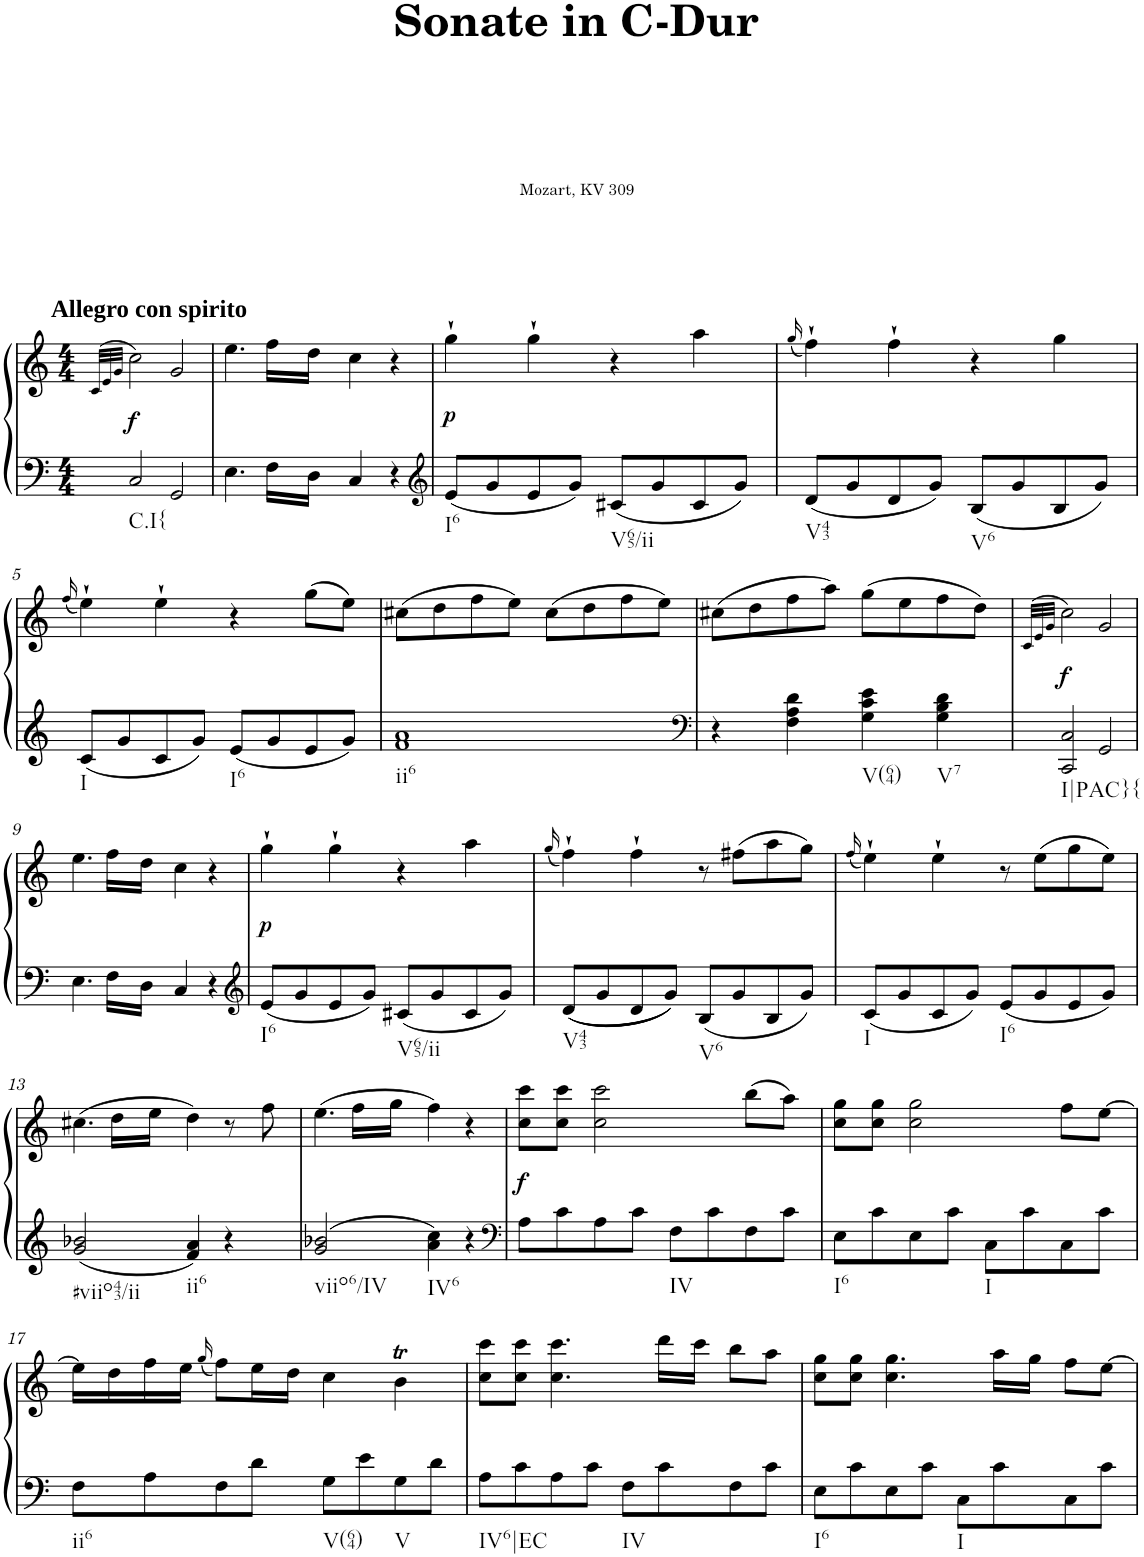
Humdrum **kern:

**kern	**kern	**dynam
*part1	*part1	*part1
*staff2	*staff1	*staff1/2
*I"Klavier linke Hand	*	*
*clefF4	*clefG2	*
*k[]	*k[]	*
*M4/4	*M4/4	*
=1	=1	=1
.	(>32qc/LLL	.
.	32qe/	.
.	32qg/JJJ	.
!	!LO:TX:a:B:t=Allegro con spirito	!
!LO:TX:b:t=C.I{	!	!
!	!	!LO:DY:b
2C/	2cc\)	f
2GG/	2g/	.
=2	=2	=2
4.E\	4.ee\	.
16F\LL	16ff\LL	.
16D\JJ	16dd\JJ	.
4C/	4cc\	.
4r	4r	.
=3	=3	=3
*clefG2	*	*
!LO:TX:b:t=I6	!	!
!	!	!LO:DY:b
8e/L	4gg`\	p
8g/	.	.
8e/	4gg`\	.
8g/J	.	.
!LO:TX:b:t=V65/ii	!	!
8c#X/L	4r	.
8g/	.	.
8c#/	4aa\	.
8g/J	.	.
=4	=4	=4
.	(16qgg/	.
!LO:TX:b:t=V43	!	!
8d/L	4ff`\)	.
8g/	.	.
8d/	4ff`\	.
8g/J	.	.
!LO:TX:b:t=V6	!	!
8B/L	4r	.
8g/	.	.
8B/	4gg\	.
8g/J	.	.
!!LO:LB:g=z
=5	=5	=5
.	(16qff/	.
!LO:TX:b:t=I	!	!
8c/L	4ee`\)	.
8g/	.	.
8c/	4ee`\	.
8g/J	.	.
!LO:TX:b:t=I6	!	!
8e/L	4r	.
8g/	.	.
8e/	(8gg\L	.
8g/J	8ee\J)	.
=6	=6	=6
!LO:TX:b:t=ii6	!	!
1f 1a	(8cc#X\L	.
.	8dd\	.
.	8ff\	.
.	8ee\J)	.
.	(8cc#\L	.
.	8dd\	.
.	8ff\	.
.	8ee\J)	.
=7	=7	=7
*clefF4	*	*
4r	(8cc#X\L	.
.	8dd\	.
4F\ 4A\ 4d\	8ff\	.
.	8aa\J)	.
!LO:TX:b:t=V(64)	!	!
4G\ 4c\ 4e\	(8gg\L	.
.	8ee\	.
!LO:TX:b:t=V7	!	!
4G\ 4B\ 4d\	8ff\	.
.	8dd\J)	.
=8	=8	=8
.	(>32qc/LLL	.
.	32qe/	.
.	32qg/JJJ	.
!LO:TX:b:t=I|PAC}{	!	!
!	!	!LO:DY:b
2CC/ 2C/	2cc\)	f
2GG/	2g/	.
!!LO:LB:g=z
=9	=9	=9
4.E\	4.ee\	.
16F\LL	16ff\LL	.
16D\JJ	16dd\JJ	.
4C/	4cc\	.
4r	4r	.
=10	=10	=10
*clefG2	*	*
!LO:TX:b:t=I6	!	!
!	!	!LO:DY:b
8e/L	4gg`\	p
8g/	.	.
8e/	4gg`\	.
8g/J	.	.
!LO:TX:b:t=V65/ii	!	!
8c#X/L	4r	.
8g/	.	.
8c#/	4aa\	.
8g/J	.	.
=11	=11	=11
.	(16qgg/	.
!LO:TX:b:t=V43	!	!
8d/L	4ff`\)	.
8g/	.	.
8d/	4ff`\	.
8g/J	.	.
!LO:TX:b:t=V6	!	!
8B/L	8r	.
8g/	(8ff#X\L	.
8B/	8aa\	.
8g/J	8gg\J)	.
=12	=12	=12
.	(16qff/	.
!LO:TX:b:t=I	!	!
8c/L	4ee`\)	.
8g/	.	.
8c/	4ee`\	.
8g/J	.	.
!LO:TX:b:t=I6	!	!
8e/L	8r	.
8g/	(8ee\L	.
8e/	8gg\	.
8g/J	8ee\J)	.
!!LO:LB:g=z
=13	=13	=13
!LO:TX:b:t=#viio43/ii	!	!
2g/ 2b-X/	(4.cc#X\	.
.	16dd\LL	.
.	16ee\JJ	.
!LO:TX:b:t=ii6	!	!
4f/ 4a/	4dd\)	.
4r	8r	.
.	8ff\	.
=14	=14	=14
!LO:TX:b:t=viio6/IV	!	!
2g/ 2b-X/	(4.ee\	.
.	16ff\LL	.
.	16gg\JJ	.
!LO:TX:b:t=IV6	!	!
4a\ 4cc\	4ff\)	.
4r	4r	.
=15	=15	=15
*clefF4	*	*
!	!	!LO:DY:b
8A\L	8cc\ 8ccc\L	f
8c\	8cc\ 8ccc\J	.
8A\	2cc\ 2ccc\	.
8c\J	.	.
!LO:TX:b:t=IV	!	!
8F\L	.	.
8c\	.	.
8F\	(8bb\L	.
8c\J	8aa\J)	.
=16	=16	=16
!LO:TX:b:t=I6	!	!
8E\L	8cc\ 8gg\L	.
8c\	8cc\ 8gg\J	.
8E\	2cc\ 2gg\	.
8c\J	.	.
!LO:TX:b:t=I	!	!
8C\L	.	.
8c\	.	.
8C\	8ff\L	.
8c\J	[8ee\J	.
!!LO:LB:g=z
=17	=17	=17
!LO:TX:b:t=ii6	!	!
8F\L	16ee\LL]	.
.	16dd\	.
8A\	16ff\	.
.	16ee\JJ	.
.	(16qgg/	.
8F\	8ff\L)	.
8d\J	16ee\L	.
.	16dd\JJ	.
!LO:TX:b:t=V(64)	!	!
8G\L	4cc\	.
8e\	.	.
!LO:TX:b:t=V	!	!
8G\	4bt\	.
8d\J	.	.
=18	=18	=18
!LO:TX:b:t=IV6|EC	!	!
8A\L	8cc\ 8ccc\L	.
8c\	8cc\ 8ccc\J	.
8A\	4.cc\ 4.ccc\	.
8c\J	.	.
!LO:TX:b:t=IV	!	!
8F\L	.	.
8c\	16ddd\LL	.
.	16ccc\JJ	.
8F\	8bb\L	.
8c\J	8aa\J	.
=19	=19	=19
!LO:TX:b:t=I6	!	!
8E\L	8cc\ 8gg\L	.
8c\	8cc\ 8gg\J	.
8E\	4.cc\ 4.gg\	.
8c\J	.	.
!LO:TX:b:t=I	!	!
8C\L	.	.
8c\	16aa\LL	.
.	16gg\JJ	.
8C\	8ff\L	.
8c\J	[8ee\J	.
=	=	=
*-	*-	*-
